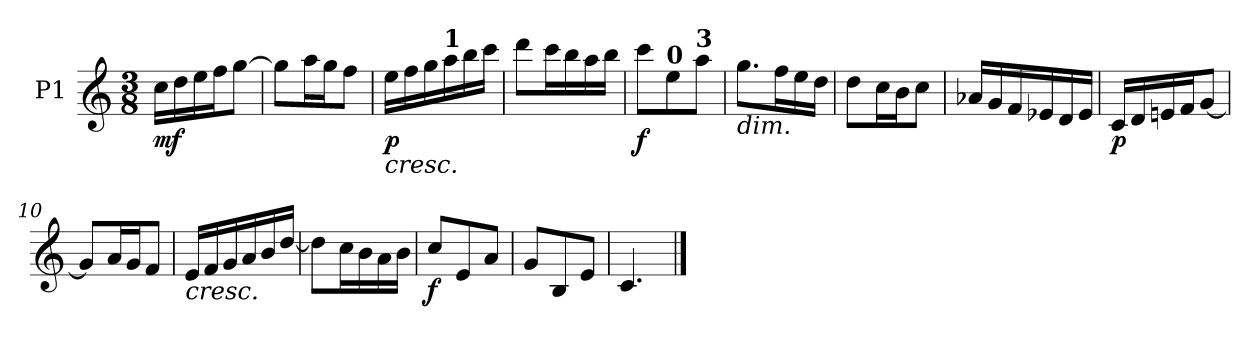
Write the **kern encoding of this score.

**kern	**dynam
*part1	*part1
*staff1	*staff1
*I"P1	*
!!LO:PB:g=z
*clefG2	*
*k[]	*
*C:	*
*M3/8	*
=1	=1
16cci\LL	mf
16ddi\	.
16eei\	.
16ffi\J	.
[>8ggi\J	.
=2	=2
8ggi\L]	.
16aai\L	.
16ggi\J	.
8ffi\J	.
=3	=3
!LO:TX:b:i:t=cresc.	!
16eei\LL	p
16ffi\	.
16ggi\	.
!LO:TX:a:B:t=1	!
16aai\	.
16bbi\	.
16ccci\JJ	.
=4	=4
8dddi\L	.
16ccci\L	.
16bbi\	.
16aai\	.
16bbi\JJ	.
=5	=5
8ccci\L	f
!LO:TX:a:B:t=0	!
8eei\	.
!LO:TX:a:B:t=3	!
8aai\J	.
=6	=6
!LO:TX:b:i:t=dim.	!
8.ggi\L	.
16ffi\L	.
16eei\	.
16ddi\JJ	.
=7	=7
8ddi\L	.
16cci\L	.
16bi\J	.
8cci\J	.
!!LO:LB:g=z
=8	=8
16a-Xi/LL	.
16gi/	.
16fi/	.
16e-Xi/	.
16di/	.
16e-i/JJ	.
=9	=9
16ci/LL	p
16di/	.
16eni/	.
16fi/J	.
[<8gi/J	.
=10	=10
8gi/L]	.
16ai/L	.
16gi/J	.
8fi/J	.
=11	=11
!LO:TX:b:i:t=cresc.	!
16ei/LL	.
16fi/	.
16gi/	.
16ai/	.
16bi/	.
[<16ddi/JJ	.
=12	=12
8ddi\L]	.
16cci\L	.
16bi\	.
16ai\	.
16bi\JJ	.
=13	=13
8cci/L	f
8ei/	.
8ai/J	.
=14	=14
8gi/L	.
8Bi/	.
8ei/J	.
=15	=15
4.ci/	.
==	==
*-	*-
